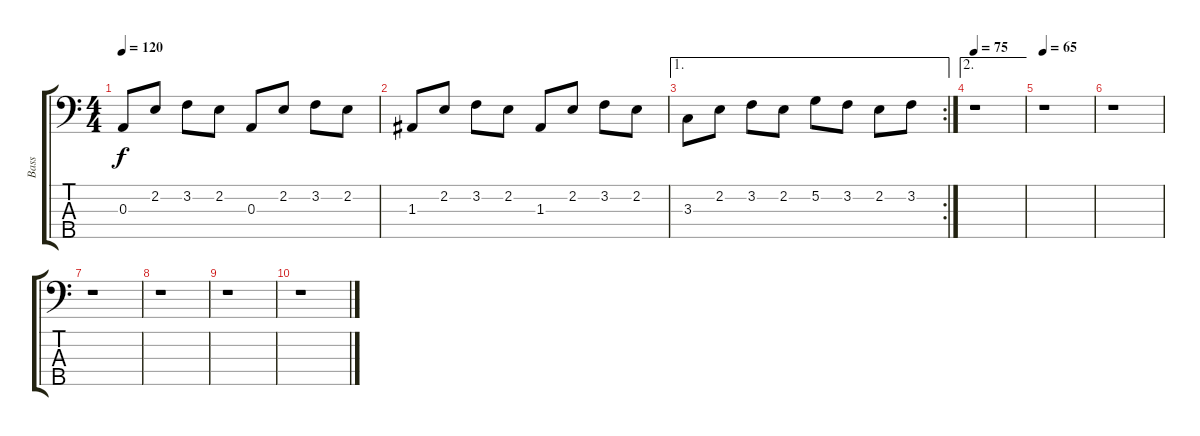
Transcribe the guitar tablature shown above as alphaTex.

\track ("Bass" "Bass") {instrument electricbassfinger}
\staff {score tabs}
\tuning (G2 D2 A1 E1 B0) {hide}
\ts (4 4)
\tempo 120
\clef f4
\ks c
0.3.8{dy f} 2.2.8 3.2.8 2.2.8 0.3.8 2.2.8 3.2.8 2.2.8 |
1.3.8 2.2.8 3.2.8 2.2.8 1.3.8 2.2.8 3.2.8 2.2.8 |
\ae 1
\rc 2
3.3.8 2.2.8 3.2.8 2.2.8 5.2.8 3.2.8 2.2.8 3.2.8 |
\ae 2
\tempo 75
r.1 |
\tempo 65
r.1 |
r.1 |
r.1 |
r.1 |
r.1 |
r.1
